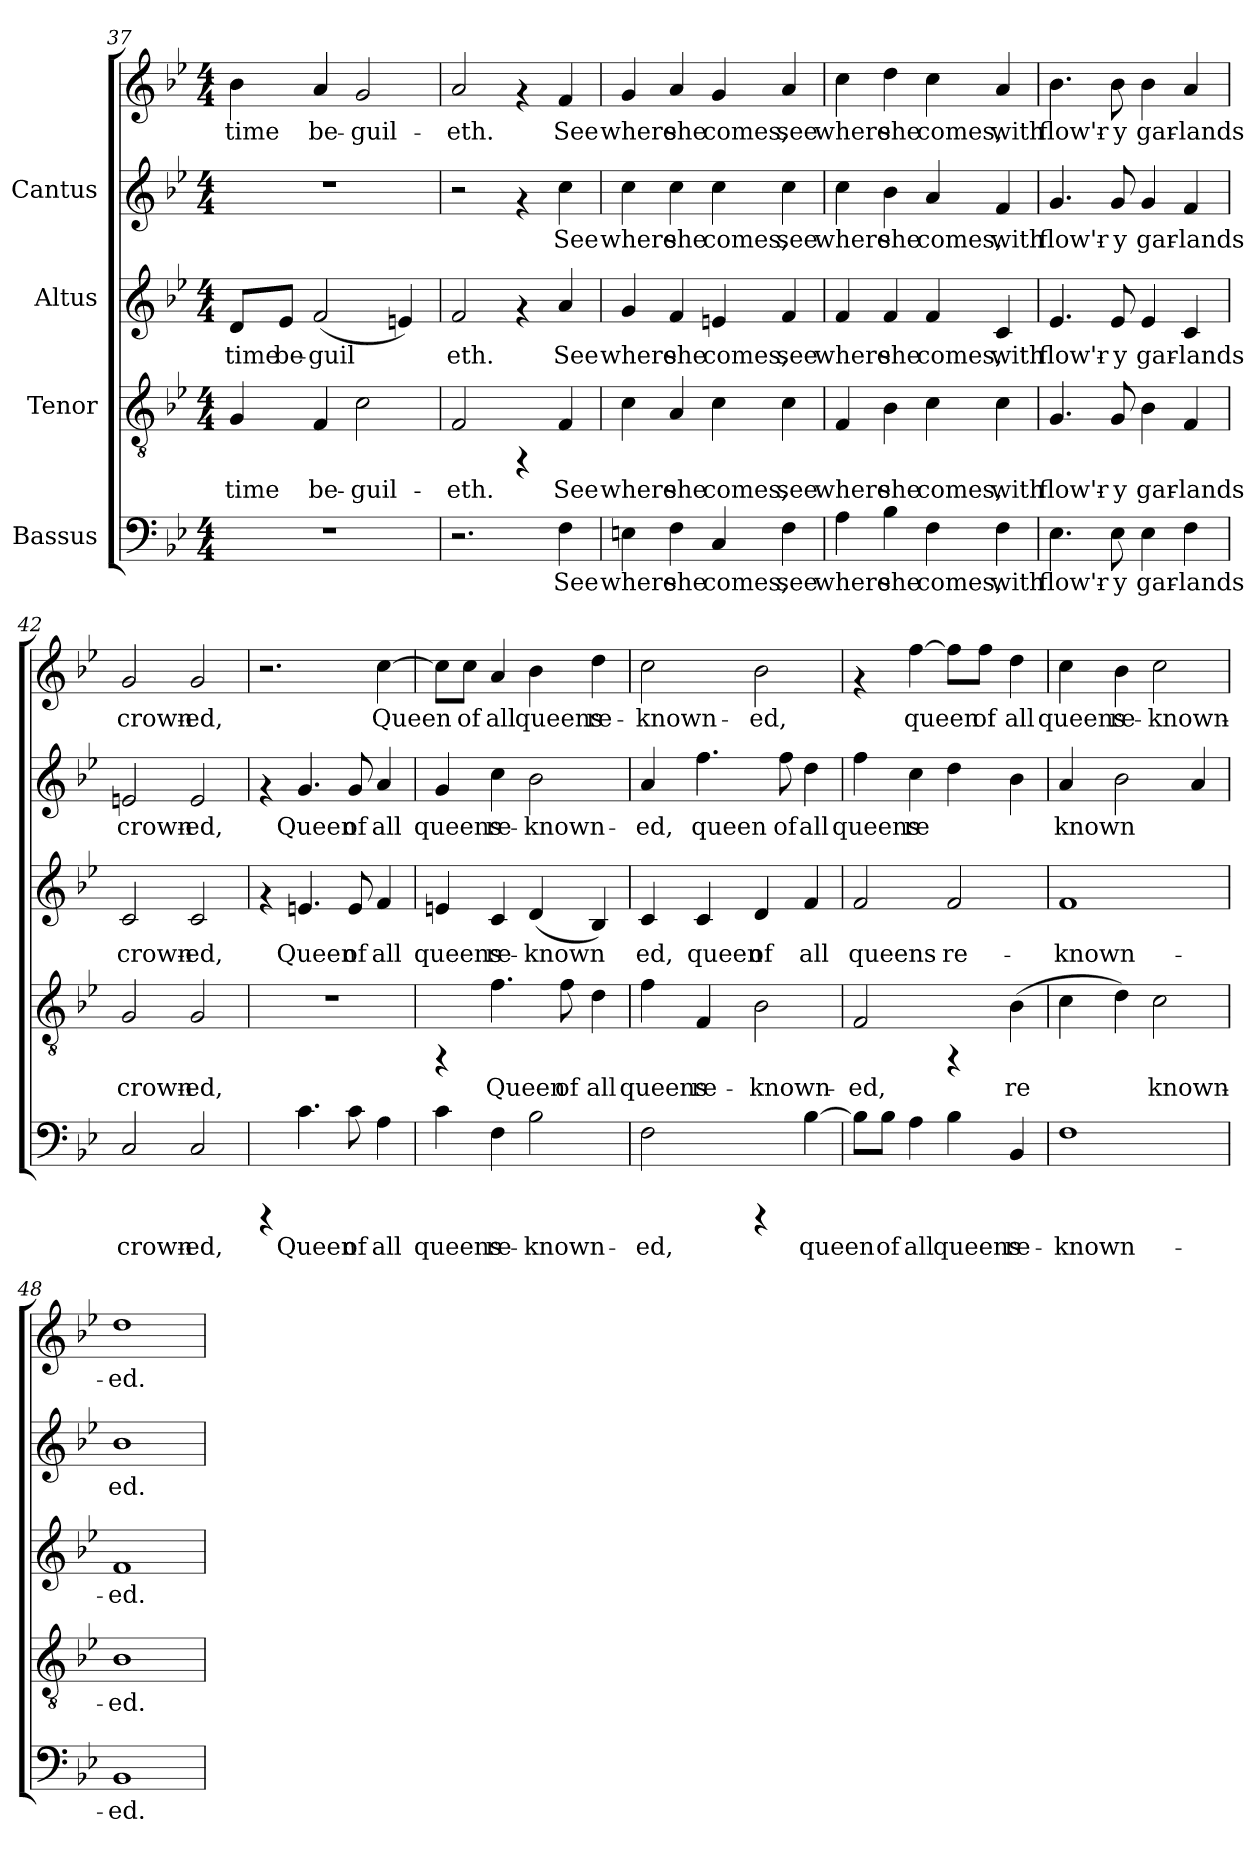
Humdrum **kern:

**kern	**text	**kern	**text	**kern	**text	**kern	**text	**kern	**text
*part4	*part4	*part3	*part3	*part2	*part2	*part1	*part1	*part1	*part1
*staff5	*staff5	*staff4	*staff4	*staff3	*staff3	*staff2	*staff2	*staff1	*staff1
*I"Bassus	*	*I"Tenor	*	*I"Altus	*	*I"Cantus	*	*	*
!!LO:LB:g=z
*clefF4	*	*clefGv2	*	*clefG2	*	*clefG2	*	*clefG2	*
*k[b-e-]	*	*k[b-e-]	*	*k[b-e-]	*	*k[b-e-]	*	*k[b-e-]	*
*B-:	*	*B-:	*	*B-:	*	*B-:	*	*B-:	*
*M4/4	*	*M4/4	*	*M4/4	*	*M4/4	*	*M4/4	*
=37	=37	=37	=37	=37	=37	=37	=37	=37	=37
!	!	!	!LO:LY:b:cj	!	!LO:LY:b:cj	!	!	!	!LO:LY:b:cj
1r	.	4G/	time	8d/L	time	1r	.	4b-\	time
!	!	!	!	!	!LO:LY:b:cj	!	!	!	!
.	.	.	.	8e-/J	be-	.	.	.	.
!	!	!	!LO:LY:b:cj	!	!LO:LY:b:cj	!	!	!	!LO:LY:b:cj
.	.	4F/	be-	(<2f/	-guil-	.	.	4a/	be-
!	!	!	!LO:LY:b:cj	!	!	!	!	!	!LO:LY:b:cj
.	.	2c\	-guil-	.	.	.	.	2g/	-guil-
!	!	!	!	!	!LO:LY:b:cj	!	!	!	!
.	.	.	.	4en/)	--	.	.	.	.
=38	=38	=38	=38	=38	=38	=38	=38	=38	=38
!	!	!	!LO:LY:b:cj	!	!LO:LY:b:cj	!	!	!	!LO:LY:b:cj
2.r	.	2F/	-eth.	2f/	-eth.	2r	.	2a/	-eth.
.	.	4rFF	.	4rf	.	4rf	.	4rf	.
!	!LO:LY:b:cj	!	!LO:LY:b:cj	!	!LO:LY:b:cj	!	!LO:LY:b:cj	!	!LO:LY:b:cj
4F\	See	4F/	See	4a/	See	4cc\	See	4f/	See
=39	=39	=39	=39	=39	=39	=39	=39	=39	=39
!	!LO:LY:b:cj	!	!LO:LY:b:cj	!	!LO:LY:b:cj	!	!LO:LY:b:cj	!	!LO:LY:b:cj
4En\	where	4c\	where	4g/	where	4cc\	where	4g/	where
!	!LO:LY:b:cj	!	!LO:LY:b:cj	!	!LO:LY:b:cj	!	!LO:LY:b:cj	!	!LO:LY:b:cj
4F\	she	4A/	she	4f/	she	4cc\	she	4a/	she
!	!LO:LY:b:cj	!	!LO:LY:b:cj	!	!LO:LY:b:cj	!	!LO:LY:b:cj	!	!LO:LY:b:cj
4C/	comes,	4c\	comes,	4en/	comes,	4cc\	comes,	4g/	comes,
!	!LO:LY:b:cj	!	!LO:LY:b:cj	!	!LO:LY:b:cj	!	!LO:LY:b:cj	!	!LO:LY:b:cj
4F\	see	4c\	see	4f/	see	4cc\	see	4a/	see
=40	=40	=40	=40	=40	=40	=40	=40	=40	=40
!	!LO:LY:b:cj	!	!LO:LY:b:cj	!	!LO:LY:b:cj	!	!LO:LY:b:cj	!	!LO:LY:b:cj
4A\	where	4F/	where	4f/	where	4cc\	where	4cc\	where
!	!LO:LY:b:cj	!	!LO:LY:b:cj	!	!LO:LY:b:cj	!	!LO:LY:b:cj	!	!LO:LY:b:cj
4B-\	she	4B-\	she	4f/	she	4b-\	she	4dd\	she
!	!LO:LY:b:cj	!	!LO:LY:b:cj	!	!LO:LY:b:cj	!	!LO:LY:b:cj	!	!LO:LY:b:cj
4F\	comes,	4c\	comes,	4f/	comes,	4a/	comes,	4cc\	comes,
!	!LO:LY:b:cj	!	!LO:LY:b:cj	!	!LO:LY:b:cj	!	!LO:LY:b:cj	!	!LO:LY:b:cj
4F\	with	4c\	with	4c/	with	4f/	with	4a/	with
!!LO:PB:g=z
=41	=41	=41	=41	=41	=41	=41	=41	=41	=41
!	!LO:LY:b:cj	!	!LO:LY:b:cj	!	!LO:LY:b:cj	!	!LO:LY:b:cj	!	!LO:LY:b:cj
4.E-\	flow'r-	4.G/	flow'r-	4.e-/	flow'r-	4.g/	flow'r-	4.b-\	flow'r-
!	!LO:LY:b:cj	!	!LO:LY:b:cj	!	!LO:LY:b:cj	!	!LO:LY:b:cj	!	!LO:LY:b:cj
8E-\	-y	8G/	-y	8e-/	-y	8g/	-y	8b-\	-y
!	!LO:LY:b:cj	!	!LO:LY:b:cj	!	!LO:LY:b:cj	!	!LO:LY:b:cj	!	!LO:LY:b:cj
4E-\	gar-	4B-\	gar-	4e-/	gar-	4g/	gar-	4b-\	gar-
!	!LO:LY:b:cj	!	!LO:LY:b:cj	!	!LO:LY:b:cj	!	!LO:LY:b:cj	!	!LO:LY:b:cj
4F\	-lands	4F/	-lands	4c/	-lands	4f/	-lands	4a/	-lands
=42	=42	=42	=42	=42	=42	=42	=42	=42	=42
!	!LO:LY:b:cj	!	!LO:LY:b:cj	!	!LO:LY:b:cj	!	!LO:LY:b:cj	!	!LO:LY:b:cj
2C/	crown-	2G/	crown-	2c/	crown-	2en/	crown-	2g/	crown-
!	!LO:LY:b:cj	!	!LO:LY:b:cj	!	!LO:LY:b:cj	!	!LO:LY:b:cj	!	!LO:LY:b:cj
2C/	-ed,	2G/	-ed,	2c/	-ed,	2e/	-ed,	2g/	-ed,
=43	=43	=43	=43	=43	=43	=43	=43	=43	=43
4rCCC	.	1r	.	4rf	.	4rf	.	2.r	.
!	!LO:LY:b:cj	!	!	!	!LO:LY:b:cj	!	!LO:LY:b:cj	!	!
4.c\	Queen	.	.	4.en/	Queen	4.g/	Queen	.	.
!	!LO:LY:b:cj	!	!	!	!LO:LY:b:cj	!	!LO:LY:b:cj	!	!
8c\	of	.	.	8e/	of	8g/	of	.	.
!	!LO:LY:b:cj	!	!	!	!LO:LY:b:cj	!	!LO:LY:b:cj	!	!LO:LY:b:cj
4A\	all	.	.	4f/	all	4a/	all	[>4cc\	Queen
=44	=44	=44	=44	=44	=44	=44	=44	=44	=44
!	!LO:LY:b:cj	!	!	!	!LO:LY:b:cj	!	!LO:LY:b:cj	!	!LO:LY:b:cj
4c\	queens	4rFF	.	4en/	queens	4g/	-queens	8cc\L]	.
!	!	!	!	!	!	!	!	!	!LO:LY:b:cj
.	.	.	.	.	.	.	.	8cc\J	of
!	!LO:LY:b:cj	!	!LO:LY:b:cj	!	!LO:LY:b:cj	!	!LO:LY:b:cj	!	!LO:LY:b:cj
4F\	re-	4.f\	Queen	4c/	re-	4cc\	re-	4a/	all
!	!LO:LY:b:cj	!	!	!	!LO:LY:b:cj	!	!LO:LY:b:cj	!	!LO:LY:b:cj
2B-\	-known-	.	.	(<4d/	-known-	2b-\	-known-	4b-\	queens
!	!	!	!LO:LY:b:cj	!	!	!	!	!	!
.	.	8f\	of	.	.	.	.	.	.
!	!	!	!LO:LY:b:cj	!	!LO:LY:b:cj	!	!	!	!LO:LY:b:cj
.	.	4d\	all	4B-/)	--	.	.	4dd\	re-
!!LO:LB:g=z
=45	=45	=45	=45	=45	=45	=45	=45	=45	=45
!	!LO:LY:b:cj	!	!LO:LY:b:cj	!	!LO:LY:b:cj	!	!LO:LY:b:cj	!	!LO:LY:b:cj
2F\	-ed,	4f\	queens	4c/	-ed,	4a/	ed,	2cc\	-known-
!	!	!	!LO:LY:b:cj	!	!LO:LY:b:cj	!	!LO:LY:b:cj	!	!
.	.	4F/	re-	4c/	queen	4.ff\	queen	.	.
!	!	!	!LO:LY:b:cj	!	!LO:LY:b:cj	!	!	!	!LO:LY:b:cj
4rCCC	.	2B-\	-known-	4d/	of	.	.	2b-\	-ed,
!	!	!	!	!	!	!	!LO:LY:b:cj	!	!
.	.	.	.	.	.	8ff\	of	.	.
!	!LO:LY:b:cj	!	!	!	!LO:LY:b:cj	!	!LO:LY:b:cj	!	!
[>4B-\	queen	.	.	4f/	all	4dd\	all	.	.
=46	=46	=46	=46	=46	=46	=46	=46	=46	=46
!	!LO:LY:b:cj	!	!LO:LY:b:cj	!	!LO:LY:b:cj	!	!LO:LY:b:cj	!	!
8B-\L]	.	2F/	-ed,	2f/	queens	4ff\	queens	4rf	.
!	!LO:LY:b:cj	!	!	!	!	!	!	!	!
8B-\J	of	.	.	.	.	.	.	.	.
!	!LO:LY:b:cj	!	!	!	!	!	!LO:LY:b:cj	!	!LO:LY:b:cj
4A\	all	.	.	.	.	4cc\	re-	[>4ff\	queen
!	!LO:LY:b:cj	!	!	!	!LO:LY:b:cj	!	!LO:LY:b:cj	!	!LO:LY:b:cj
4B-\	queens	4rFF	.	2f/	re-	4dd\	--	8ff\L]	.
!	!	!	!	!	!	!	!	!	!LO:LY:b:cj
.	.	.	.	.	.	.	.	8ff\J	of
!	!LO:LY:b:cj	!	!LO:LY:b:cj	!	!	!	!LO:LY:b:cj	!	!LO:LY:b:cj
4BB-/	re-	(>4B-\	re-	.	.	4b-\	--	4dd\	all
=47	=47	=47	=47	=47	=47	=47	=47	=47	=47
!	!LO:LY:b:cj	!	!LO:LY:b:cj	!	!LO:LY:b:cj	!	!LO:LY:b:cj	!	!LO:LY:b:cj
1F	-known-	4c\	-	1f	-known-	4a/	-known-	4cc\	-queens
!	!	!	!LO:LY:b:cj	!	!	!	!LO:LY:b:cj	!	!LO:LY:b:cj
.	.	4d\)	.	.	.	2b-\	--	4b-\	re-
!	!	!	!LO:LY:b:cj	!	!	!	!	!	!LO:LY:b:cj
.	.	2c\	known-	.	.	.	.	2cc\	-known-
!	!	!	!	!	!	!	!LO:LY:b:cj	!	!
.	.	.	.	.	.	4a/	--	.	.
=48	=48	=48	=48	=48	=48	=48	=48	=48	=48
!	!LO:LY:b:cj	!	!LO:LY:b:cj	!	!LO:LY:b:cj	!	!LO:LY:b:cj	!	!LO:LY:b:cj
1BB-	-ed.	1B-	-ed.	1f	-ed.	1b-	ed.	1dd	-ed.
=	=	=	=	=	=	=	=	=	=
*-	*-	*-	*-	*-	*-	*-	*-	*-	*-
